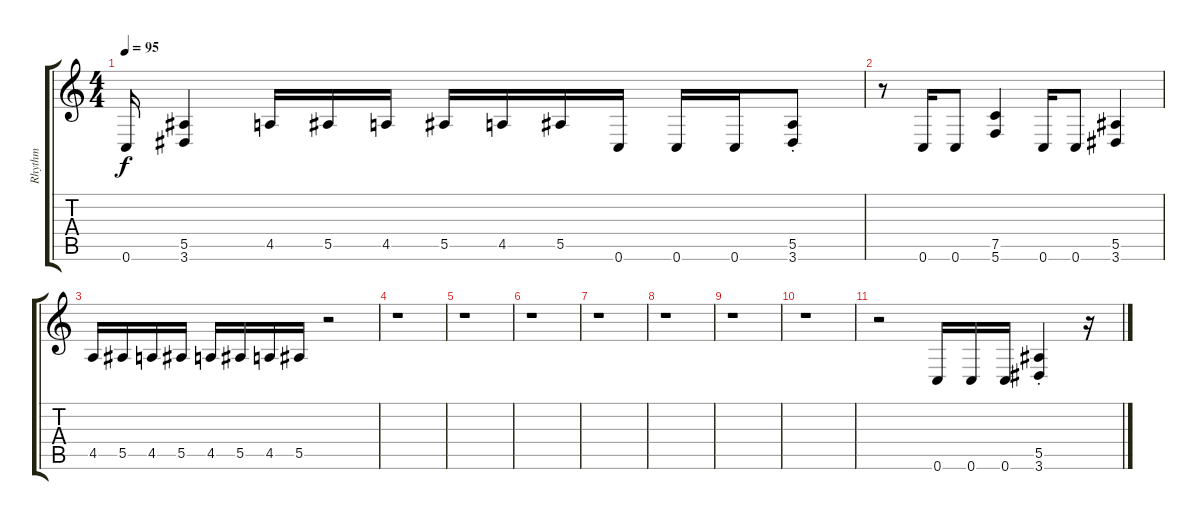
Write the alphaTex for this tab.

\track ("Rhythm" "Rhythm") {instrument distortionguitar}
\staff {score tabs}
\tuning (C4 G3 Eb3 Bb2 F2 C2) {hide}
\ts (4 4)
\tempo 95
\clef g2
\ks c
0.6{t}.16{dy f} (5.5 3.6).4 4.5.16 5.5.16 4.5.16 5.5.16 4.5.16 5.5.16 0.6.16 0.6.16 0.6.16 (5.5{st} 3.6{st}).8 |
r.8 0.6.16 0.6.8 (7.5 5.6).4 0.6.16 0.6.8 (5.5 3.6).4 |
4.5.16 5.5.16 4.5.16 5.5.16 4.5.16 5.5.16 4.5.16 5.5.16 r.2 |
r.1 |
r.1 |
r.1 |
r.1 |
r.1 |
r.1 |
r.1 |
r.2 0.6.16 0.6.16 0.6.16 (5.5{st} 3.6{st}).4 r.16
